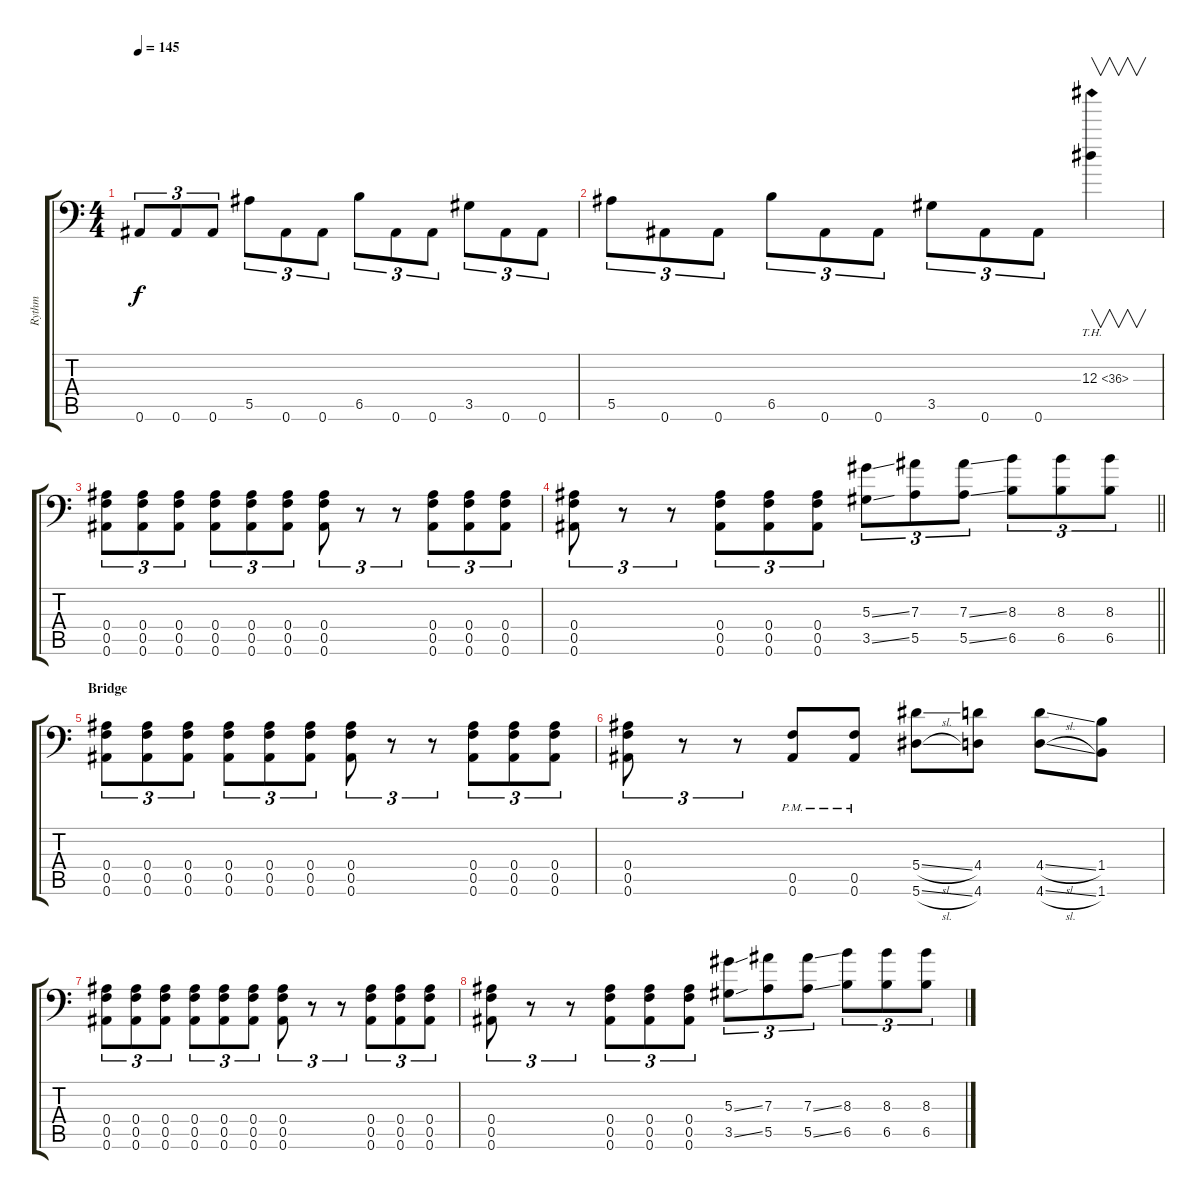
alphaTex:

\track ("Rythm" "Rythm") {instrument distortionguitar}
\staff {score tabs}
\tuning (C4 G3 Eb3 Bb2 F2 Bb1) {hide}
\ts (4 4)
\tempo 145
\clef f4
\ks c
0.6.8{tu (3 2) dy f} 0.6.8{tu (3 2)} 0.6.8{tu (3 2)} 5.5.8{tu (3 2)} 0.6.8{tu (3 2)} 0.6.8{tu (3 2)} 6.5.8{tu (3 2)} 0.6.8{tu (3 2)} 0.6.8{tu (3 2)} 3.5.8{tu (3 2)} 0.6.8{tu (3 2)} 0.6.8{tu (3 2)} |
5.5.8{tu (3 2)} 0.6.8{tu (3 2)} 0.6.8{tu (3 2)} 6.5.8{tu (3 2)} 0.6.8{tu (3 2)} 0.6.8{tu (3 2)} 3.5.8{tu (3 2)} 0.6.8{tu (3 2)} 0.6.8{tu (3 2)} 12.3{th 24}.4{v} |
(0.4 0.5 0.6).8{tu (3 2)} (0.4 0.5 0.6).8{tu (3 2)} (0.4 0.5 0.6).8{tu (3 2)} (0.4 0.5 0.6).8{tu (3 2)} (0.4 0.5 0.6).8{tu (3 2)} (0.4 0.5 0.6).8{tu (3 2)} (0.4 0.5 0.6).8{tu (3 2)} r.8{tu (3 2)} r.8{tu (3 2)} (0.4 0.5 0.6).8{tu (3 2)} (0.4 0.5 0.6).8{tu (3 2)} (0.4 0.5 0.6).8{tu (3 2)} |
\barLineRight lightlight
(0.4 0.5 0.6).8{tu (3 2)} r.8{tu (3 2)} r.8{tu (3 2)} (0.4 0.5 0.6).8{tu (3 2)} (0.4 0.5 0.6).8{tu (3 2)} (0.4 0.5 0.6).8{tu (3 2)} (5.3{ss} 3.5{ss}).8{tu (3 2)} (7.3 5.5).8{tu (3 2)} (7.3{ss} 5.5{ss}).8{tu (3 2)} (8.3 6.5).8{tu (3 2)} (8.3 6.5).8{tu (3 2)} (8.3 6.5).8{tu (3 2)} |
\section ("" "Bridge")
(0.4 0.5 0.6).8{tu (3 2)} (0.4 0.5 0.6).8{tu (3 2)} (0.4 0.5 0.6).8{tu (3 2)} (0.4 0.5 0.6).8{tu (3 2)} (0.4 0.5 0.6).8{tu (3 2)} (0.4 0.5 0.6).8{tu (3 2)} (0.4 0.5 0.6).8{tu (3 2)} r.8{tu (3 2)} r.8{tu (3 2)} (0.4 0.5 0.6).8{tu (3 2)} (0.4 0.5 0.6).8{tu (3 2)} (0.4 0.5 0.6).8{tu (3 2)} |
(0.4 0.5 0.6).8{tu (3 2)} r.8{tu (3 2)} r.8{tu (3 2)} (0.5{pm} 0.6{pm}).8 (0.5{pm} 0.6{pm}).8 (5.4{sl} 5.6{sl}).8 (4.4 4.6).8 (4.4{sl} 4.6{sl}).8 (1.4 1.6).8 |
(0.4 0.5 0.6).8{tu (3 2)} (0.4 0.5 0.6).8{tu (3 2)} (0.4 0.5 0.6).8{tu (3 2)} (0.4 0.5 0.6).8{tu (3 2)} (0.4 0.5 0.6).8{tu (3 2)} (0.4 0.5 0.6).8{tu (3 2)} (0.4 0.5 0.6).8{tu (3 2)} r.8{tu (3 2)} r.8{tu (3 2)} (0.4 0.5 0.6).8{tu (3 2)} (0.4 0.5 0.6).8{tu (3 2)} (0.4 0.5 0.6).8{tu (3 2)} |
(0.4 0.5 0.6).8{tu (3 2)} r.8{tu (3 2)} r.8{tu (3 2)} (0.4 0.5 0.6).8{tu (3 2)} (0.4 0.5 0.6).8{tu (3 2)} (0.4 0.5 0.6).8{tu (3 2)} (5.3{ss} 3.5{ss}).8{tu (3 2)} (7.3 5.5).8{tu (3 2)} (7.3{ss} 5.5{ss}).8{tu (3 2)} (8.3 6.5).8{tu (3 2)} (8.3 6.5).8{tu (3 2)} (8.3 6.5).8{tu (3 2)}
